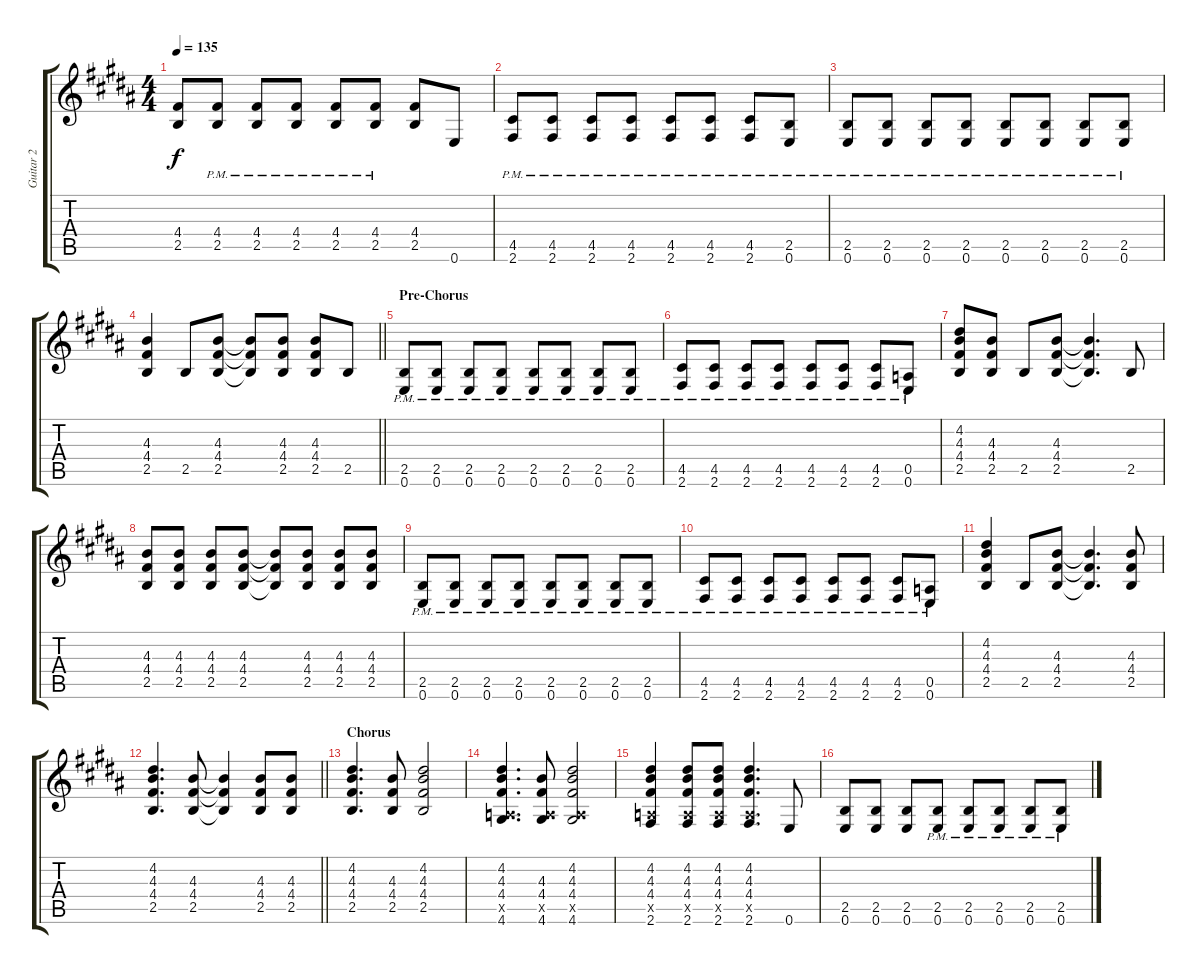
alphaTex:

\track ("Guitar 2" "Guitar 2") {instrument distortionguitar}
\staff {score tabs}
\tuning (E4 B3 G3 D3 A2 E2) {hide}
\ts (4 4)
\tempo 135
\clef g2
\ks b
(4.4 2.5).8{dy f} (4.4{pm} 2.5{pm}).8 (4.4{pm} 2.5{pm}).8 (4.4{pm} 2.5{pm}).8 (4.4{pm} 2.5{pm}).8 (4.4{pm} 2.5{pm}).8 (4.4 2.5).8 0.6.8 |
(4.5{pm} 2.6{pm}).8 (4.5{pm} 2.6{pm}).8 (4.5{pm} 2.6{pm}).8 (4.5{pm} 2.6{pm}).8 (4.5{pm} 2.6{pm}).8 (4.5{pm} 2.6{pm}).8 (4.5{pm} 2.6{pm}).8 (2.5{pm} 0.6{pm}).8 |
(2.5{pm} 0.6{pm}).8 (2.5{pm} 0.6{pm}).8 (2.5{pm} 0.6{pm}).8 (2.5{pm} 0.6{pm}).8 (2.5{pm} 0.6{pm}).8 (2.5{pm} 0.6{pm}).8 (2.5{pm} 0.6{pm}).8 (2.5{pm} 0.6{pm}).8 |
\barLineRight lightlight
(4.3 4.4 2.5).4 2.5.8 (4.3 4.4 2.5).8 (4.3{t} 4.4{t} 2.5{t}).8 (4.3 4.4 2.5).8 (4.3 4.4 2.5).8 2.5.8 |
\section ("" "Pre-Chorus")
(2.5{pm} 0.6{pm}).8 (2.5{pm} 0.6{pm}).8 (2.5{pm} 0.6{pm}).8 (2.5{pm} 0.6{pm}).8 (2.5{pm} 0.6{pm}).8 (2.5{pm} 0.6{pm}).8 (2.5{pm} 0.6{pm}).8 (2.5{pm} 0.6{pm}).8 |
(4.5{pm} 2.6{pm}).8 (4.5{pm} 2.6{pm}).8 (4.5{pm} 2.6{pm}).8 (4.5{pm} 2.6{pm}).8 (4.5{pm} 2.6{pm}).8 (4.5{pm} 2.6{pm}).8 (4.5{pm} 2.6{pm}).8 (0.5{pm} 0.6{pm}).8 |
(4.2 4.3 4.4 2.5).8 (4.3 4.4 2.5).8 2.5.8 (4.3 4.4 2.5).8 (4.3{t} 4.4{t} 2.5{t}).4{d} 2.5.8 |
(4.3 4.4 2.5).8 (4.3 4.4 2.5).8 (4.3 4.4 2.5).8 (4.3 4.4 2.5).8 (4.3{t} 4.4{t} 2.5{t}).8 (4.3 4.4 2.5).8 (4.3 4.4 2.5).8 (4.3 4.4 2.5).8 |
(2.5{pm} 0.6{pm}).8 (2.5{pm} 0.6{pm}).8 (2.5{pm} 0.6{pm}).8 (2.5{pm} 0.6{pm}).8 (2.5{pm} 0.6{pm}).8 (2.5{pm} 0.6{pm}).8 (2.5{pm} 0.6{pm}).8 (2.5{pm} 0.6{pm}).8 |
(4.5{pm} 2.6{pm}).8 (4.5{pm} 2.6{pm}).8 (4.5{pm} 2.6{pm}).8 (4.5{pm} 2.6{pm}).8 (4.5{pm} 2.6{pm}).8 (4.5{pm} 2.6{pm}).8 (4.5{pm} 2.6{pm}).8 (0.5{pm} 0.6{pm}).8 |
(4.2 4.3 4.4 2.5).4 2.5.8 (4.3 4.4 2.5).8 (4.3{t} 4.4{t} 2.5{t}).4{d} (4.3 4.4 2.5).8 |
\barLineRight lightlight
(4.2 4.3 4.4 2.5).4{d} (4.3 4.4 2.5).8 (4.3{t} 4.4{t} 2.5{t}).4 (4.3 4.4 2.5).8 (4.3 4.4 2.5).8 |
\section ("" "Chorus")
(4.2 4.3 4.4 2.5).4{d} (4.3 4.4 2.5).8 (4.2 4.3 4.4 2.5).2 |
(4.2 4.3 4.4 0.5{x} 4.6).4{d} (4.3 4.4 0.5{x} 4.6).8 (4.2 4.3 4.4 0.5{x} 4.6).2 |
(4.2 4.3 4.4 0.5{x} 2.6).4 (4.2 4.3 4.4 0.5{x} 2.6).8 (4.2 4.3 4.4 0.5{x} 2.6).8 (4.2 4.3 4.4 0.5{x} 2.6).4{d} 0.6.8 |
(2.5 0.6).8 (2.5 0.6).8 (2.5 0.6).8 (2.5{pm} 0.6{pm}).8 (2.5{pm} 0.6{pm}).8 (2.5{pm} 0.6{pm}).8 (2.5{pm} 0.6{pm}).8 (2.5{pm} 0.6{pm}).8
